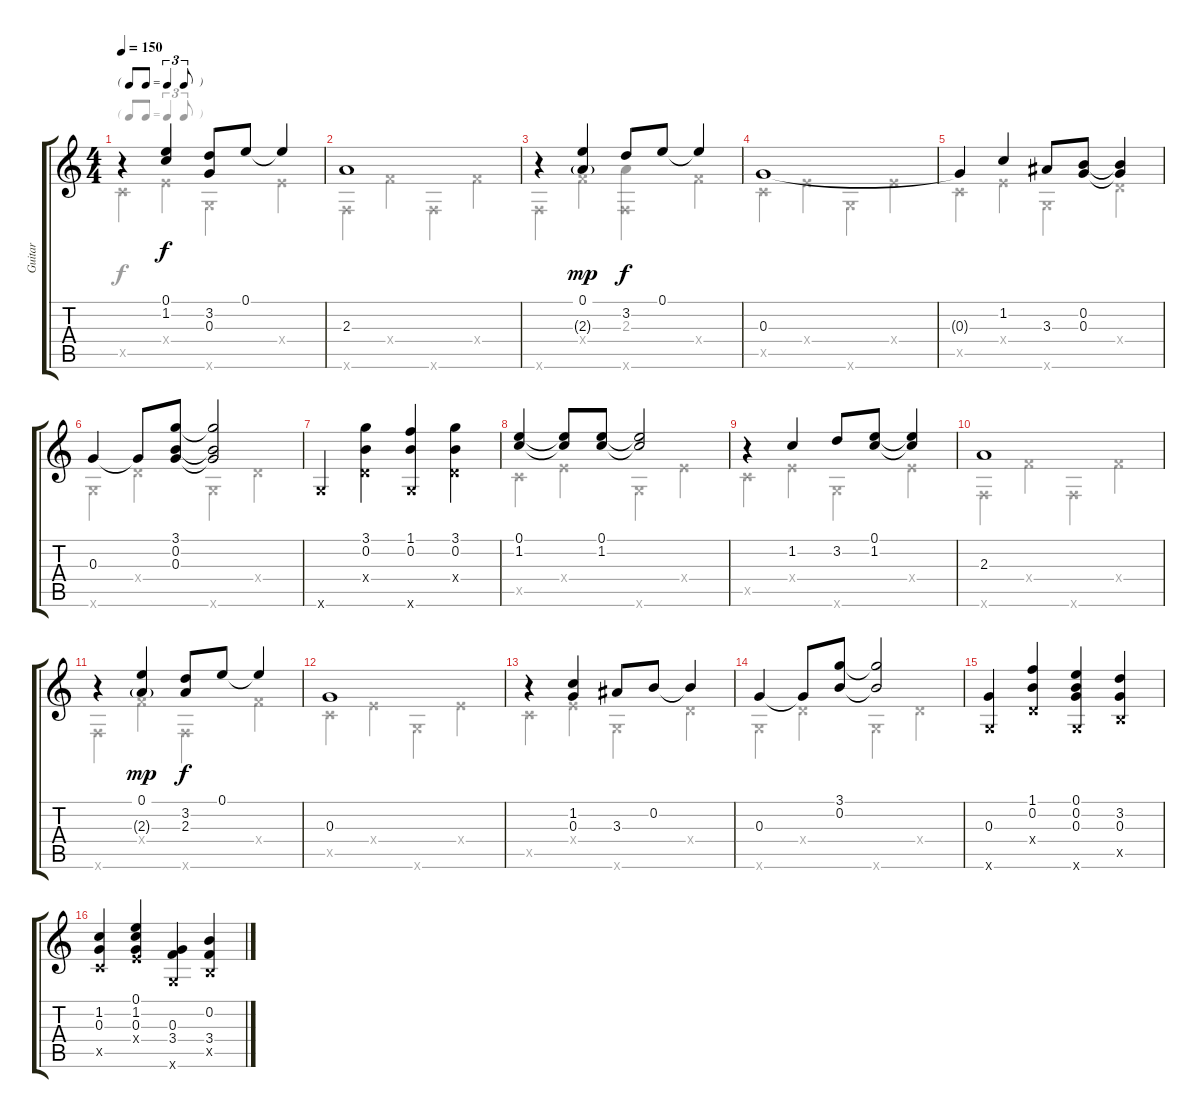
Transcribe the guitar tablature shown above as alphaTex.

\track ("Guitar" "Guitar") {instrument acousticguitarnylon}
\staff {score tabs}
\tuning (E4 B3 G3 D3 A2 E2) {hide}
\voice
\ts (4 4)
\tf triplet8th
\tempo 150
\clef g2
\ks c
r.4{dy f instrument acousticguitarnylon} (0.1 1.2).4 (3.2 0.3).8 0.1.8 0.1{t}.4 |
2.3.1 |
r.4 (0.1 2.3{g}).4{dy mp} 3.2.8{dy f} 0.1.8 0.1{t}.4 |
0.3.1 |
0.3{t}.4 1.2.4 3.3.8 (0.2 0.3).8 (0.2{t} 0.3{t}).4 |
0.3.4 0.3{t}.8 (3.1 0.2 0.3).8 (3.1{t} 0.2{t} 0.3{t}).2 |
3.6{x}.4 (3.1 0.2 0.4{x}).4 (1.1 0.2 3.6{x}).4 (3.1 0.2 0.4{x}).4 |
(0.1 1.2).4 (0.1{t} 1.2{t}).8 (0.1 1.2).8 (0.1{t} 1.2{t}).2 |
r.4 1.2.4 3.2.8 (0.1 1.2).8 (0.1{t} 1.2{t}).4 |
2.3.1 |
r.4 (0.1 2.3{g}).4{dy mp} (3.2 2.3).8{dy f} 0.1.8 0.1{t}.4 |
0.3.1 |
r.4 (1.2 0.3).4 3.3.8 0.2.8 0.2{t}.4 |
0.3.4 0.3{t}.8 (3.1 0.2).8 (3.1{t} 0.2{t}).2 |
(0.3 3.6{x}).4 (1.1 0.2 0.4{x}).4 (0.1 0.2 0.3 3.6{x}).4 (3.2 0.3 2.5{x}).4 |
(1.2 0.3 3.5{x}).4 (0.1 1.2 0.3 2.4{x}).4 (0.3 3.4 3.6{x}).4 (0.2 3.4 2.5{x}).4
\voice
\clef g2
\ottava regular
\simile none
\ks c
3.5{x}.4{dy f} 2.4{x}.4 3.6{x}.4 2.4{x}.4 |
1.6{x}.4 3.4{x}.4 1.6{x}.4 3.4{x}.4 |
1.6{x}.4 3.4{x}.4 (2.3 1.6{x}).4 3.4{x}.4 |
3.5{x}.4 2.4{x}.4 3.6{x}.4 2.4{x}.4 |
3.5{x}.4 2.4{x}.4 3.6{x}.4 0.4{x}.4 |
3.6{x}.4 0.4{x}.4 3.6{x}.4 0.4{x}.4 |
|
3.5{x}.4 2.4{x}.4 3.6{x}.4 2.4{x}.4 |
3.5{x}.4 2.4{x}.4 3.6{x}.4 2.4{x}.4 |
1.6{x}.4 3.4{x}.4 1.6{x}.4 3.4{x}.4 |
1.6{x}.4 3.4{x}.4 1.6{x}.4 3.4{x}.4 |
3.5{x}.4 2.4{x}.4 3.6{x}.4 2.4{x}.4 |
3.5{x}.4 2.4{x}.4 3.6{x}.4 0.4{x}.4 |
3.6{x}.4 0.4{x}.4 3.6{x}.4 0.4{x}.4 |
|
